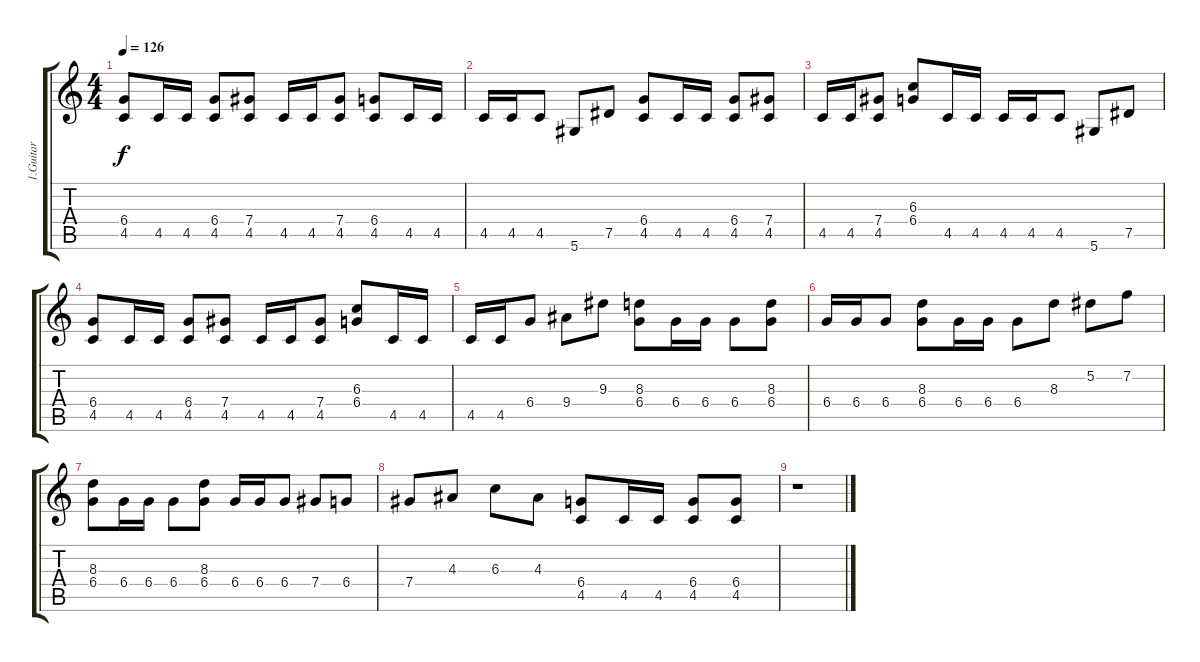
\track ("1.Guitar" "1.Guitar") {instrument distortionguitar}
\staff {score tabs}
\tuning (Eb4 Bb3 Gb3 Db3 Ab2 Eb2) {hide}
\ts (4 4)
\tempo 126
\clef g2
\ks c
(6.4 4.5).8{dy f} 4.5.16 4.5.16 (6.4 4.5).8 (7.4 4.5).8 4.5.16 4.5.16 (7.4 4.5).8 (6.4 4.5).8 4.5.16 4.5.16 |
4.5.16 4.5.16 4.5.8 5.6.8 7.5.8 (6.4 4.5).8 4.5.16 4.5.16 (6.4 4.5).8 (7.4 4.5).8 |
4.5.16 4.5.16 (7.4 4.5).8 (6.3 6.4).8 4.5.16 4.5.16 4.5.16 4.5.16 4.5.8 5.6.8 7.5.8 |
(6.4 4.5).8 4.5.16 4.5.16 (6.4 4.5).8 (7.4 4.5).8 4.5.16 4.5.16 (7.4 4.5).8 (6.3 6.4).8 4.5.16 4.5.16 |
4.5.16 4.5.16 6.4.8 9.4.8 9.3.8 (8.3 6.4).8 6.4.16 6.4.16 6.4.8 (8.3 6.4).8 |
6.4.16 6.4.16 6.4.8 (8.3 6.4).8 6.4.16 6.4.16 6.4.8 8.3.8 5.2.8 7.2.8 |
(8.3 6.4).8 6.4.16 6.4.16 6.4.8 (8.3 6.4).8 6.4.16 6.4.16 6.4.8 7.4.8 6.4.8 |
7.4.8 4.3.8 6.3.8 4.3.8 (6.4 4.5).8 4.5.16 4.5.16 (6.4 4.5).8 (6.4 4.5).8 |
r.1
